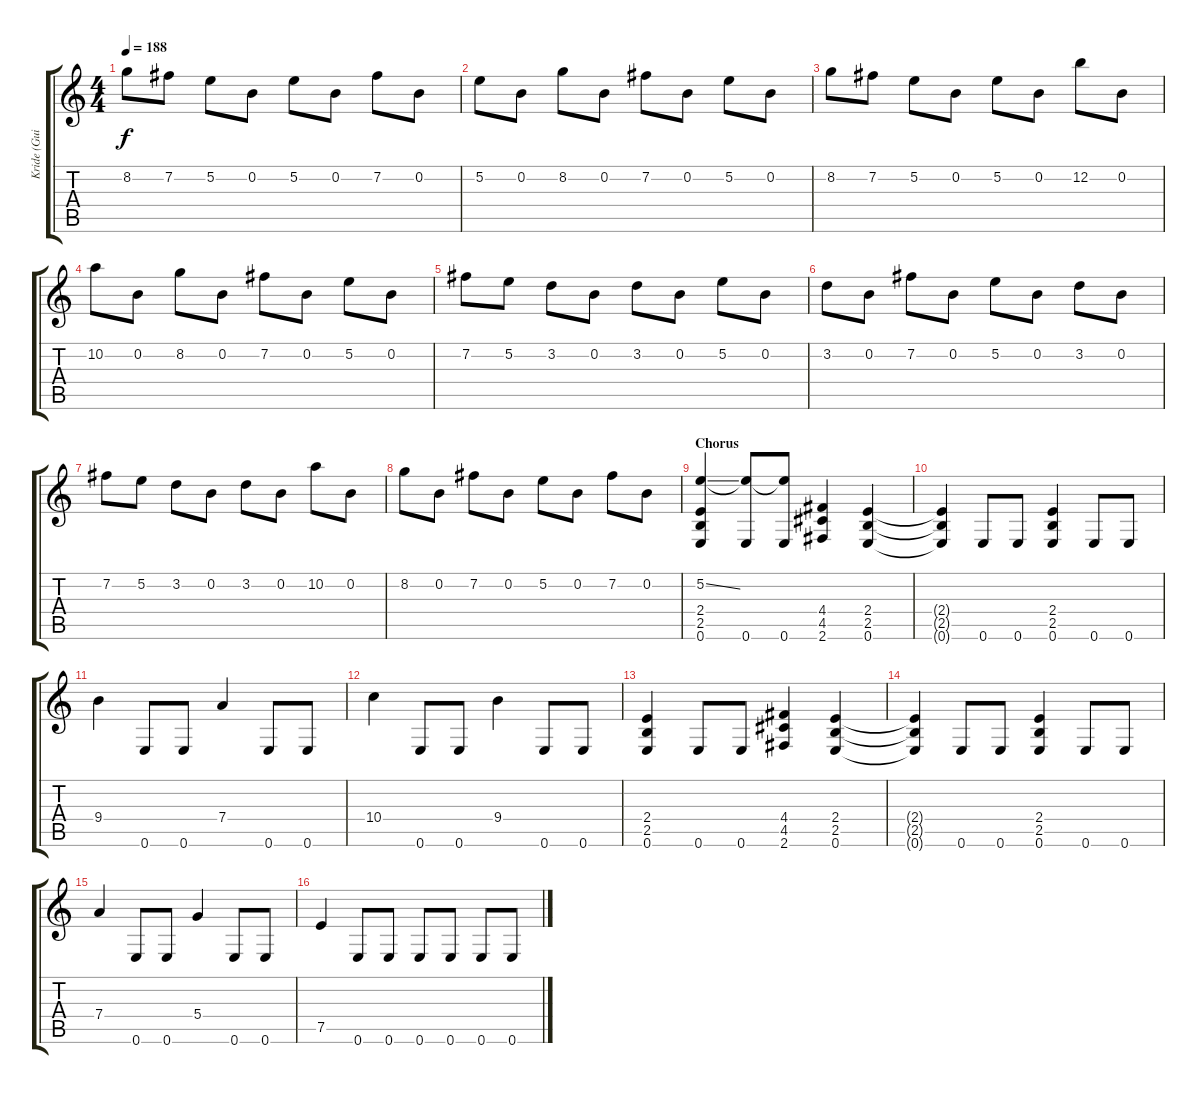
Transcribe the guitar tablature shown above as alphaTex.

\track ("Kride (Guitar II)" "Kride (Gui") {instrument distortionguitar}
\staff {score tabs}
\tuning (E4 B3 G3 D3 A2 E2) {hide}
\ts (4 4)
\tempo 188
\clef g2
\ks c
8.2.8{dy f} 7.2.8 5.2.8 0.2.8 5.2.8 0.2.8 7.2.8 0.2.8 |
5.2.8 0.2.8 8.2.8 0.2.8 7.2.8 0.2.8 5.2.8 0.2.8 |
8.2.8 7.2.8 5.2.8 0.2.8 5.2.8 0.2.8 12.2.8 0.2.8 |
10.2.8 0.2.8 8.2.8 0.2.8 7.2.8 0.2.8 5.2.8 0.2.8 |
7.2.8 5.2.8 3.2.8 0.2.8 3.2.8 0.2.8 5.2.8 0.2.8 |
3.2.8 0.2.8 7.2.8 0.2.8 5.2.8 0.2.8 3.2.8 0.2.8 |
7.2.8 5.2.8 3.2.8 0.2.8 3.2.8 0.2.8 10.2.8 0.2.8 |
8.2.8 0.2.8 7.2.8 0.2.8 5.2.8 0.2.8 7.2.8 0.2.8 |
\section ("" "Chorus")
(5.2{ss} 2.4 2.5 0.6).4 (5.2{t} 0.6).8 (5.2{t} 0.6).8 (4.4 4.5 2.6).4 (2.4 2.5 0.6).4 |
(2.4{t} 2.5{t} 0.6{t}).4 0.6.8 0.6.8 (2.4 2.5 0.6).4 0.6.8 0.6.8 |
9.4.4 0.6.8 0.6.8 7.4.4 0.6.8 0.6.8 |
10.4.4 0.6.8 0.6.8 9.4.4 0.6.8 0.6.8 |
(2.4 2.5 0.6).4 0.6.8 0.6.8 (4.4 4.5 2.6).4 (2.4 2.5 0.6).4 |
(2.4{t} 2.5{t} 0.6{t}).4 0.6.8 0.6.8 (2.4 2.5 0.6).4 0.6.8 0.6.8 |
7.4.4 0.6.8 0.6.8 5.4.4 0.6.8 0.6.8 |
7.5.4 0.6.8 0.6.8 0.6.8 0.6.8 0.6.8 0.6.8
